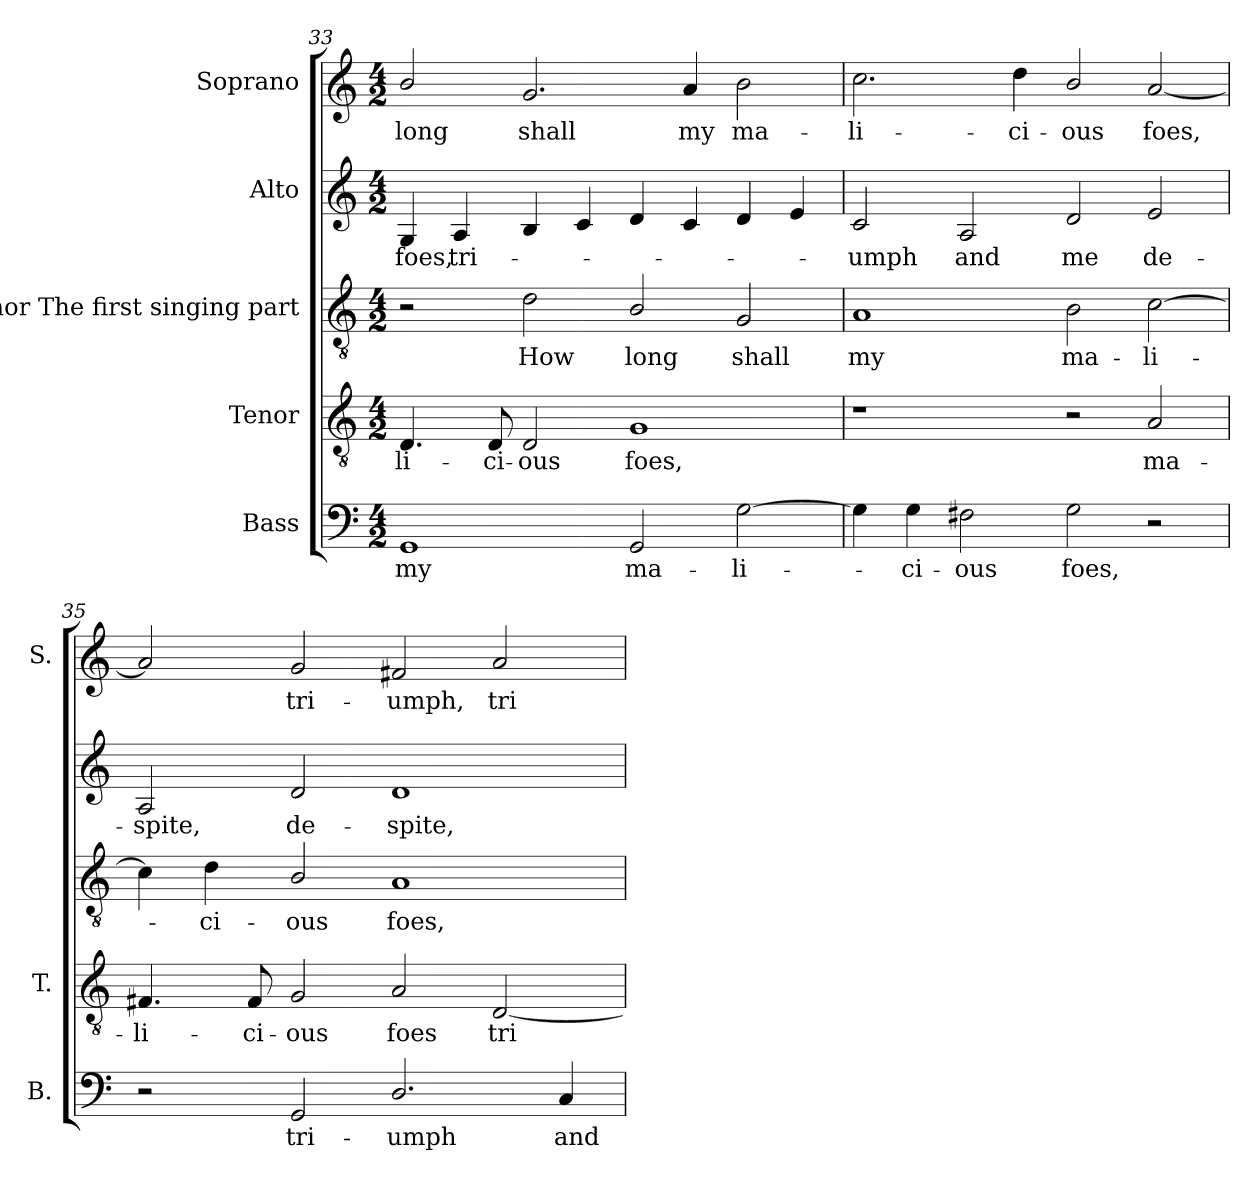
**kern	**text	**kern	**text	**kern	**text	**kern	**text	**kern	**text
*part5	*part5	*part4	*part4	*part3	*part3	*part2	*part2	*part1	*part1
*staff5	*staff5	*staff4	*staff4	*staff3	*staff3	*staff2	*staff2	*staff1	*staff1
*I"Bass	*	*I"Tenor	*	*I"Tenor The first singing part	*	*I"Alto	*	*I"Soprano	*
*I'B.	*	*I'T.	*	*	*	*	*	*I'S.	*
*clefF4	*	*clefGv2	*	*clefGv2	*	*clefG2	*	*clefG2	*
*	*	*ITrd7c12	*	*ITrd7c12	*	*ITrd7c12	*	*	*
*k[]	*	*k[]	*	*k[]	*	*k[]	*	*k[]	*
*C:	*	*C:	*	*C:	*	*C:	*	*C:	*
*M4/2	*	*M4/2	*	*M4/2	*	*M4/2	*	*M4/2	*
=33	=33	=33	=33	=33	=33	=33	=33	=33	=33
!	!LO:LY:b:color=#000000	!	!	!	!	!	!	!	!
!	!	!	!LO:LY:b:color=#000000	!	!	!	!	!	!
!	!	!	!	!	!	!	!LO:LY:b:color=#000000	!	!
!	!	!	!	!	!	!	!	!	!LO:LY:b:color=#000000
1GGi	my	4.DDi/	-li-	2r	.	4GGi/	foes,	2bi/	long
!	!	!	!	!	!	!	!LO:LY:b:color=#000000	!	!
.	.	.	.	.	.	4AAi/	tri-	.	.
!	!	!	!LO:LY:b:color=#000000	!	!	!	!	!	!
.	.	8DDi/	-ci-	.	.	.	.	.	.
!	!	!	!LO:LY:b:color=#000000	!	!	!	!	!	!
!	!	!	!	!	!LO:LY:b:color=#000000	!	!	!	!
!	!	!	!	!	!	!	!	!	!LO:LY:b:color=#000000
.	.	2DDi/	-ous	2Di\	How	4BBi/	.	2.gi/	shall
.	.	.	.	.	.	4Ci/	.	.	.
!	!LO:LY:b:color=#000000	!	!	!	!	!	!	!	!
!	!	!	!LO:LY:b:color=#000000	!	!	!	!	!	!
!	!	!	!	!	!LO:LY:b:color=#000000	!	!	!	!
2GGi/	ma-	1GGi	foes,	2BBi/	long	4Di/	.	.	.
!	!	!	!	!	!	!	!	!	!LO:LY:b:color=#000000
.	.	.	.	.	.	4Ci/	.	4ai/	my
!	!LO:LY:b:color=#000000	!	!	!	!	!	!	!	!
!	!	!	!	!	!LO:LY:b:color=#000000	!	!	!	!
!	!	!	!	!	!	!	!	!	!LO:LY:b:color=#000000
[2Gi\	-li-	.	.	2GGi/	shall	4Di/	.	2bi\	ma-
.	.	.	.	.	.	4Ei/	.	.	.
!!LO:LB:g=z
=34	=34	=34	=34	=34	=34	=34	=34	=34	=34
!	!	!	!	!	!LO:LY:b:color=#000000	!	!	!	!
!	!	!	!	!	!	!	!LO:LY:b:color=#000000	!	!
!	!	!	!	!	!	!	!	!	!LO:LY:b:color=#000000
4Gi\]	.	1r	.	1AAi	my	2Ci/	-umph	2.cci\	-li-
!	!LO:LY:b:color=#000000	!	!	!	!	!	!	!	!
4Gi\	-ci-	.	.	.	.	.	.	.	.
!	!LO:LY:b:color=#000000	!	!	!	!	!	!	!	!
!	!	!	!	!	!	!	!LO:LY:b:color=#000000	!	!
2F#Xi\	-ous	.	.	.	.	2AAi/	and	.	.
!	!	!	!	!	!	!	!	!	!LO:LY:b:color=#000000
.	.	.	.	.	.	.	.	4ddi\	-ci-
!	!LO:LY:b:color=#000000	!	!	!	!	!	!	!	!
!	!	!	!	!	!LO:LY:b:color=#000000	!	!	!	!
!	!	!	!	!	!	!	!LO:LY:b:color=#000000	!	!
!	!	!	!	!	!	!	!	!	!LO:LY:b:color=#000000
2Gi\	foes,	2r	.	2BBi\	ma-	2Di/	me	2bi/	-ous
!	!	!	!LO:LY:b:color=#000000	!	!	!	!	!	!
!	!	!	!	!	!LO:LY:b:color=#000000	!	!	!	!
!	!	!	!	!	!	!	!LO:LY:b:color=#000000	!	!
!	!	!	!	!	!	!	!	!	!LO:LY:b:color=#000000
2r	.	2AAi/	ma-	[2Ci\	-li-	2Ei/	de-	[2ai/	foes,
=35	=35	=35	=35	=35	=35	=35	=35	=35	=35
!	!	!	!LO:LY:b:color=#000000	!	!	!	!	!	!
!	!	!	!	!	!	!	!LO:LY:b:color=#000000	!	!
2r	.	4.FF#Xi/	-li-	4Ci\]	.	2AAi/	-spite,	2ai/]	.
!	!	!	!	!	!LO:LY:b:color=#000000	!	!	!	!
.	.	.	.	4Di\	-ci-	.	.	.	.
!	!	!	!LO:LY:b:color=#000000	!	!	!	!	!	!
.	.	8FF#i/	-ci-	.	.	.	.	.	.
!	!LO:LY:b:color=#000000	!	!	!	!	!	!	!	!
!	!	!	!LO:LY:b:color=#000000	!	!	!	!	!	!
!	!	!	!	!	!LO:LY:b:color=#000000	!	!	!	!
!	!	!	!	!	!	!	!LO:LY:b:color=#000000	!	!
!	!	!	!	!	!	!	!	!	!LO:LY:b:color=#000000
2GGi/	tri-	2GGi/	-ous	2BBi/	-ous	2Di/	de-	2gi/	tri-
!	!LO:LY:b:color=#000000	!	!	!	!	!	!	!	!
!	!	!	!LO:LY:b:color=#000000	!	!	!	!	!	!
!	!	!	!	!	!LO:LY:b:color=#000000	!	!	!	!
!	!	!	!	!	!	!	!LO:LY:b:color=#000000	!	!
!	!	!	!	!	!	!	!	!	!LO:LY:b:color=#000000
2.Di/	-umph	2AAi/	foes	1AAi	foes,	1Di	-spite,	2f#Xi/	-umph,
!	!	!	!LO:LY:b:color=#000000	!	!	!	!	!	!
!	!	!	!	!	!	!	!	!	!LO:LY:b:color=#000000
.	.	[2DDi/	tri-	.	.	.	.	2ai/	tri-
!	!LO:LY:b:color=#000000	!	!	!	!	!	!	!	!
4Ci/	and	.	.	.	.	.	.	.	.
=	=	=	=	=	=	=	=	=	=
*-	*-	*-	*-	*-	*-	*-	*-	*-	*-
